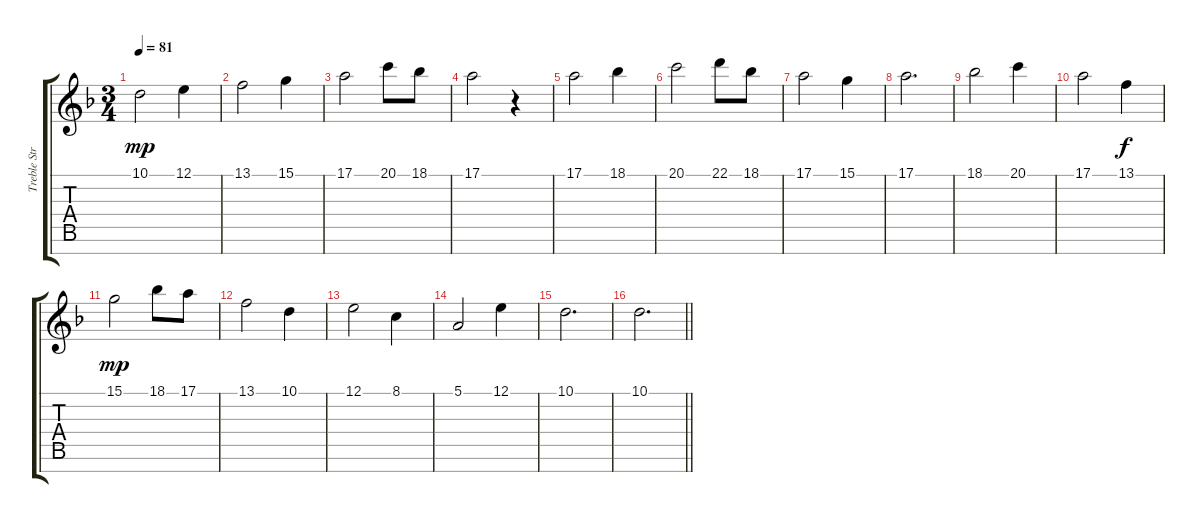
\track ("Treble Strings" "Treble Str") {instrument stringensemble2}
\staff {score tabs}
\tuning (E4 B3 G3 D3 A2 E2 B1) {hide}
\ts (3 4)
\tempo 81
\clef g2
\ks dminor
10.1.2{dy mp volume 9 instrument flute} 12.1.4 |
13.1.2 15.1.4 |
17.1.2 20.1.8 18.1.8 |
17.1.2 r.4 |
17.1.2 18.1.4 |
20.1.2 22.1.8 18.1.8 |
17.1.2 15.1.4 |
17.1.2{d} |
18.1.2 20.1.4 |
17.1.2 13.1.4{dy f} |
15.1.2{dy mp} 18.1.8 17.1.8 |
13.1.2 10.1.4 |
12.1.2 8.1.4 |
5.1.2 12.1.4 |
10.1.2{d} |
\barLineRight lightlight
10.1.2{d}
